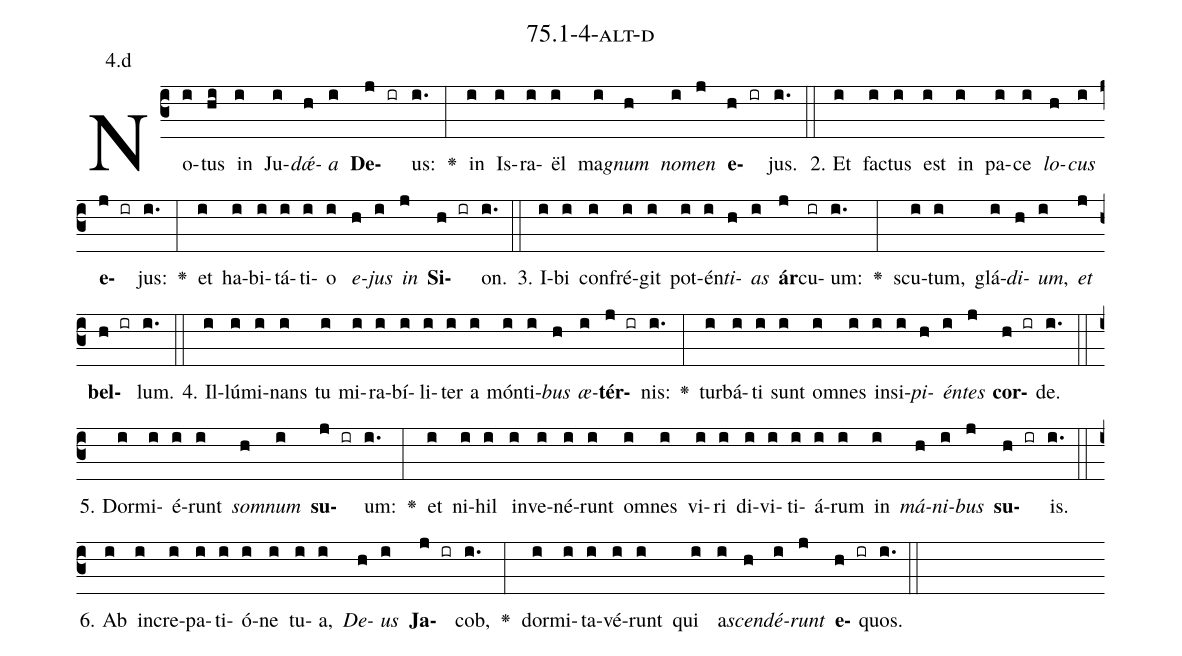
name: 75.1-4-alt-d;
annotation: 4.d;
%%
(c3)No(i)tus(hi) in(i) Ju(i)<i>dǽ</i>(h)<i>a</i>(i) <b>De</b>(j ir)us:(i.) <v>\greheightstar</v>(:) in(i) Is(i)ra(i)ël(i) ma(i)<i>gnum</i>(h) <i>no</i>(i)<i>men</i>(j) <b>e</b>(h ir)jus.(i.) (::)
2. Et(i) fac(i)tus(i) est(i) in(i) pa(i)ce(i) <i>lo</i>(h)<i>cus</i>(i) <b>e</b>(j ir)jus:(i.) <v>\greheightstar</v>(:) et(i) ha(i)bi(i)tá(i)ti(i)o(i) <i>e</i>(h)<i>jus</i>(i) <i>in</i>(j) <b>Si</b>(h ir)on.(i.) (::)
3. I(i)bi(i) con(i)fré(i)git(i) pot(i)én(i)<i>ti</i>(h)<i>as</i>(i) <b>ár</b>(j)cu(ir)um:(i.) <v>\greheightstar</v>(:) scu(i)tum,(i) glá(i)<i>di</i>(h)<i>um</i>,(i) <i>et</i>(j) <b>bel</b>(h ir)lum.(i.) (::)
4. Il(i)lú(i)mi(i)nans(i) tu(i) mi(i)ra(i)bí(i)li(i)ter(i) a(i) món(i)ti(i)<i>bus</i>(h) <i>æ</i>(i)<b>tér</b>(j ir)nis:(i.) <v>\greheightstar</v>(:) tur(i)bá(i)ti(i) sunt(i) om(i)nes(i) in(i)si(i)<i>pi</i>(h)<i>én</i>(i)<i>tes</i>(j) <b>cor</b>(h ir)de.(i.) (::)
5. Dor(i)mi(i)é(i)runt(i) <i>som</i>(h)<i>num</i>(i) <b>su</b>(j ir)um:(i.) <v>\greheightstar</v>(:) et(i) ni(i)hil(i) in(i)ve(i)né(i)runt(i) om(i)nes(i) vi(i)ri(i) di(i)vi(i)ti(i)á(i)rum(i) in(i) <i>má</i>(h)<i>ni</i>(i)<i>bus</i>(j) <b>su</b>(h ir)is.(i.) (::)
6. Ab(i) in(i)cre(i)pa(i)ti(i)ó(i)ne(i) tu(i)a,(i) <i>De</i>(h)<i>us</i>(i) <b>Ja</b>(j ir)cob,(i.) <v>\greheightstar</v>(:) dor(i)mi(i)ta(i)vé(i)runt(i) qui(i) a(i)<i>scen</i>(h)<i>dé</i>(i)<i>runt</i>(j) <b>e</b>(h ir)quos.(i.) (::)
